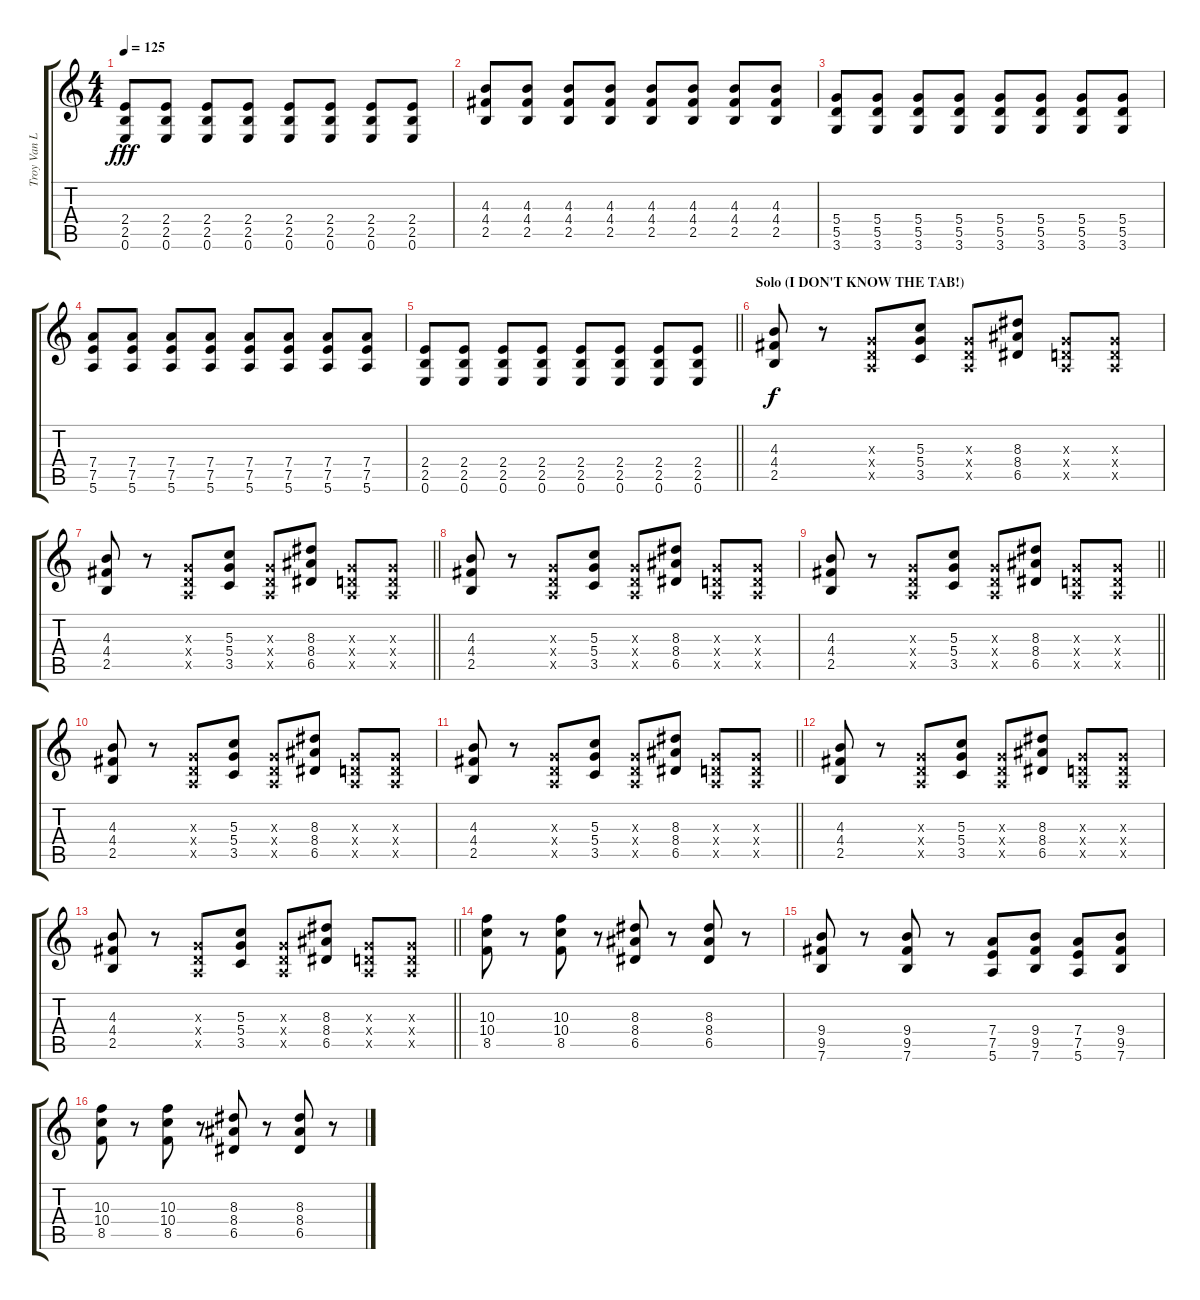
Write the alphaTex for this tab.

\track ("Troy Van Leeuwen" "Troy Van L") {instrument distortionguitar}
\staff {score tabs}
\tuning (E4 B3 G3 D3 A2 E2) {hide}
\ts (4 4)
\tempo 125
\clef g2
\ks c
(2.4 2.5 0.6).8{dy fff} (2.4 2.5 0.6).8 (2.4 2.5 0.6).8 (2.4 2.5 0.6).8 (2.4 2.5 0.6).8 (2.4 2.5 0.6).8 (2.4 2.5 0.6).8 (2.4 2.5 0.6).8 |
(4.3 4.4 2.5).8 (4.3 4.4 2.5).8 (4.3 4.4 2.5).8 (4.3 4.4 2.5).8 (4.3 4.4 2.5).8 (4.3 4.4 2.5).8 (4.3 4.4 2.5).8 (4.3 4.4 2.5).8 |
(5.4 5.5 3.6).8 (5.4 5.5 3.6).8 (5.4 5.5 3.6).8 (5.4 5.5 3.6).8 (5.4 5.5 3.6).8 (5.4 5.5 3.6).8 (5.4 5.5 3.6).8 (5.4 5.5 3.6).8 |
(7.4 7.5 5.6).8 (7.4 7.5 5.6).8 (7.4 7.5 5.6).8 (7.4 7.5 5.6).8 (7.4 7.5 5.6).8 (7.4 7.5 5.6).8 (7.4 7.5 5.6).8 (7.4 7.5 5.6).8 |
\barLineRight lightlight
(2.4 2.5 0.6).8 (2.4 2.5 0.6).8 (2.4 2.5 0.6).8 (2.4 2.5 0.6).8 (2.4 2.5 0.6).8 (2.4 2.5 0.6).8 (2.4 2.5 0.6).8 (2.4 2.5 0.6).8 |
\section ("" "Solo (I DON'T KNOW THE TAB!)")
(4.3 4.4 2.5).8{dy f} r.8 (0.3{x} 0.4{x} 0.5{x}).8 (5.3 5.4 3.5).8 (0.3{x} 0.4{x} 0.5{x}).8 (8.3 8.4 6.5).8 (0.3{x} 0.4{x} 0.5{x}).8 (0.3{x} 0.4{x} 0.5{x}).8 |
\barLineRight lightlight
(4.3 4.4 2.5).8 r.8 (0.3{x} 0.4{x} 0.5{x}).8 (5.3 5.4 3.5).8 (0.3{x} 0.4{x} 0.5{x}).8 (8.3 8.4 6.5).8 (0.3{x} 0.4{x} 0.5{x}).8 (0.3{x} 0.4{x} 0.5{x}).8 |
(4.3 4.4 2.5).8 r.8 (0.3{x} 0.4{x} 0.5{x}).8 (5.3 5.4 3.5).8 (0.3{x} 0.4{x} 0.5{x}).8 (8.3 8.4 6.5).8 (0.3{x} 0.4{x} 0.5{x}).8 (0.3{x} 0.4{x} 0.5{x}).8 |
\barLineRight lightlight
(4.3 4.4 2.5).8 r.8 (0.3{x} 0.4{x} 0.5{x}).8 (5.3 5.4 3.5).8 (0.3{x} 0.4{x} 0.5{x}).8 (8.3 8.4 6.5).8 (0.3{x} 0.4{x} 0.5{x}).8 (0.3{x} 0.4{x} 0.5{x}).8 |
(4.3 4.4 2.5).8 r.8 (0.3{x} 0.4{x} 0.5{x}).8 (5.3 5.4 3.5).8 (0.3{x} 0.4{x} 0.5{x}).8 (8.3 8.4 6.5).8 (0.3{x} 0.4{x} 0.5{x}).8 (0.3{x} 0.4{x} 0.5{x}).8 |
\barLineRight lightlight
(4.3 4.4 2.5).8 r.8 (0.3{x} 0.4{x} 0.5{x}).8 (5.3 5.4 3.5).8 (0.3{x} 0.4{x} 0.5{x}).8 (8.3 8.4 6.5).8 (0.3{x} 0.4{x} 0.5{x}).8 (0.3{x} 0.4{x} 0.5{x}).8 |
(4.3 4.4 2.5).8 r.8 (0.3{x} 0.4{x} 0.5{x}).8 (5.3 5.4 3.5).8 (0.3{x} 0.4{x} 0.5{x}).8 (8.3 8.4 6.5).8 (0.3{x} 0.4{x} 0.5{x}).8 (0.3{x} 0.4{x} 0.5{x}).8 |
\barLineRight lightlight
(4.3 4.4 2.5).8 r.8 (0.3{x} 0.4{x} 0.5{x}).8 (5.3 5.4 3.5).8 (0.3{x} 0.4{x} 0.5{x}).8 (8.3 8.4 6.5).8 (0.3{x} 0.4{x} 0.5{x}).8 (0.3{x} 0.4{x} 0.5{x}).8 |
(10.3 10.4 8.5).8 r.8 (10.3 10.4 8.5).8 r.8 (8.3 8.4 6.5).8 r.8 (8.3 8.4 6.5).8 r.8 |
(9.4 9.5 7.6).8 r.8 (9.4 9.5 7.6).8 r.8 (7.4 7.5 5.6).8 (9.4 9.5 7.6).8 (7.4 7.5 5.6).8 (9.4 9.5 7.6).8 |
(10.3 10.4 8.5).8 r.8 (10.3 10.4 8.5).8 r.8 (8.3 8.4 6.5).8 r.8 (8.3 8.4 6.5).8 r.8
